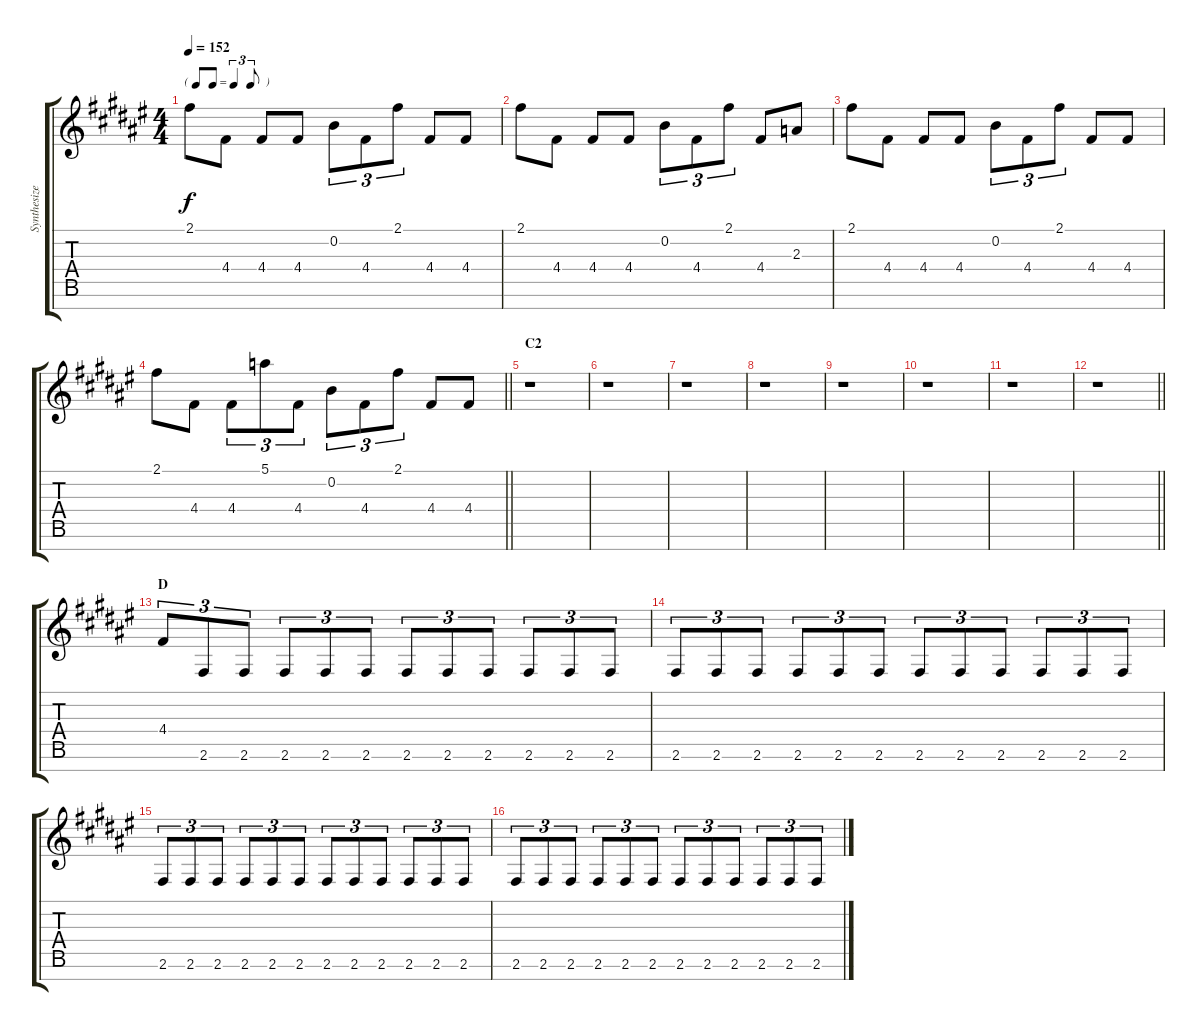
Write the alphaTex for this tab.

\track ("Synthesizer II" "Synthesize") {instrument lead1square}
\staff {score tabs}
\tuning (E5 B4 G4 D4 A3 E3 B2) {hide}
\ts (4 4)
\tf triplet8th
\tempo 152
\clef g2
\ks f#
2.1.8{dy f} 4.4.8 4.4.8 4.4.8 0.2.8{tu (3 2)} 4.4.8{tu (3 2)} 2.1.8{tu (3 2)} 4.4.8 4.4.8 |
2.1.8 4.4.8 4.4.8 4.4.8 0.2.8{tu (3 2)} 4.4.8{tu (3 2)} 2.1.8{tu (3 2)} 4.4.8 2.3.8 |
2.1.8 4.4.8 4.4.8 4.4.8 0.2.8{tu (3 2)} 4.4.8{tu (3 2)} 2.1.8{tu (3 2)} 4.4.8 4.4.8 |
\barLineRight lightlight
2.1.8 4.4.8 4.4.8{tu (3 2)} 5.1.8{tu (3 2)} 4.4.8{tu (3 2)} 0.2.8{tu (3 2)} 4.4.8{tu (3 2)} 2.1.8{tu (3 2)} 4.4.8 4.4.8 |
\section ("" "C2")
r.1 |
r.1 |
r.1 |
r.1 |
r.1 |
r.1 |
r.1 |
\barLineRight lightlight
r.1 |
\section ("" "D")
4.4.8{tu (3 2)} 2.6.8{tu (3 2)} 2.6.8{tu (3 2)} 2.6.8{tu (3 2)} 2.6.8{tu (3 2)} 2.6.8{tu (3 2)} 2.6.8{tu (3 2)} 2.6.8{tu (3 2)} 2.6.8{tu (3 2)} 2.6.8{tu (3 2)} 2.6.8{tu (3 2)} 2.6.8{tu (3 2)} |
2.6.8{tu (3 2)} 2.6.8{tu (3 2)} 2.6.8{tu (3 2)} 2.6.8{tu (3 2)} 2.6.8{tu (3 2)} 2.6.8{tu (3 2)} 2.6.8{tu (3 2)} 2.6.8{tu (3 2)} 2.6.8{tu (3 2)} 2.6.8{tu (3 2)} 2.6.8{tu (3 2)} 2.6.8{tu (3 2)} |
2.6.8{tu (3 2)} 2.6.8{tu (3 2)} 2.6.8{tu (3 2)} 2.6.8{tu (3 2)} 2.6.8{tu (3 2)} 2.6.8{tu (3 2)} 2.6.8{tu (3 2)} 2.6.8{tu (3 2)} 2.6.8{tu (3 2)} 2.6.8{tu (3 2)} 2.6.8{tu (3 2)} 2.6.8{tu (3 2)} |
2.6.8{tu (3 2)} 2.6.8{tu (3 2)} 2.6.8{tu (3 2)} 2.6.8{tu (3 2)} 2.6.8{tu (3 2)} 2.6.8{tu (3 2)} 2.6.8{tu (3 2)} 2.6.8{tu (3 2)} 2.6.8{tu (3 2)} 2.6.8{tu (3 2)} 2.6.8{tu (3 2)} 2.6.8{tu (3 2)}
